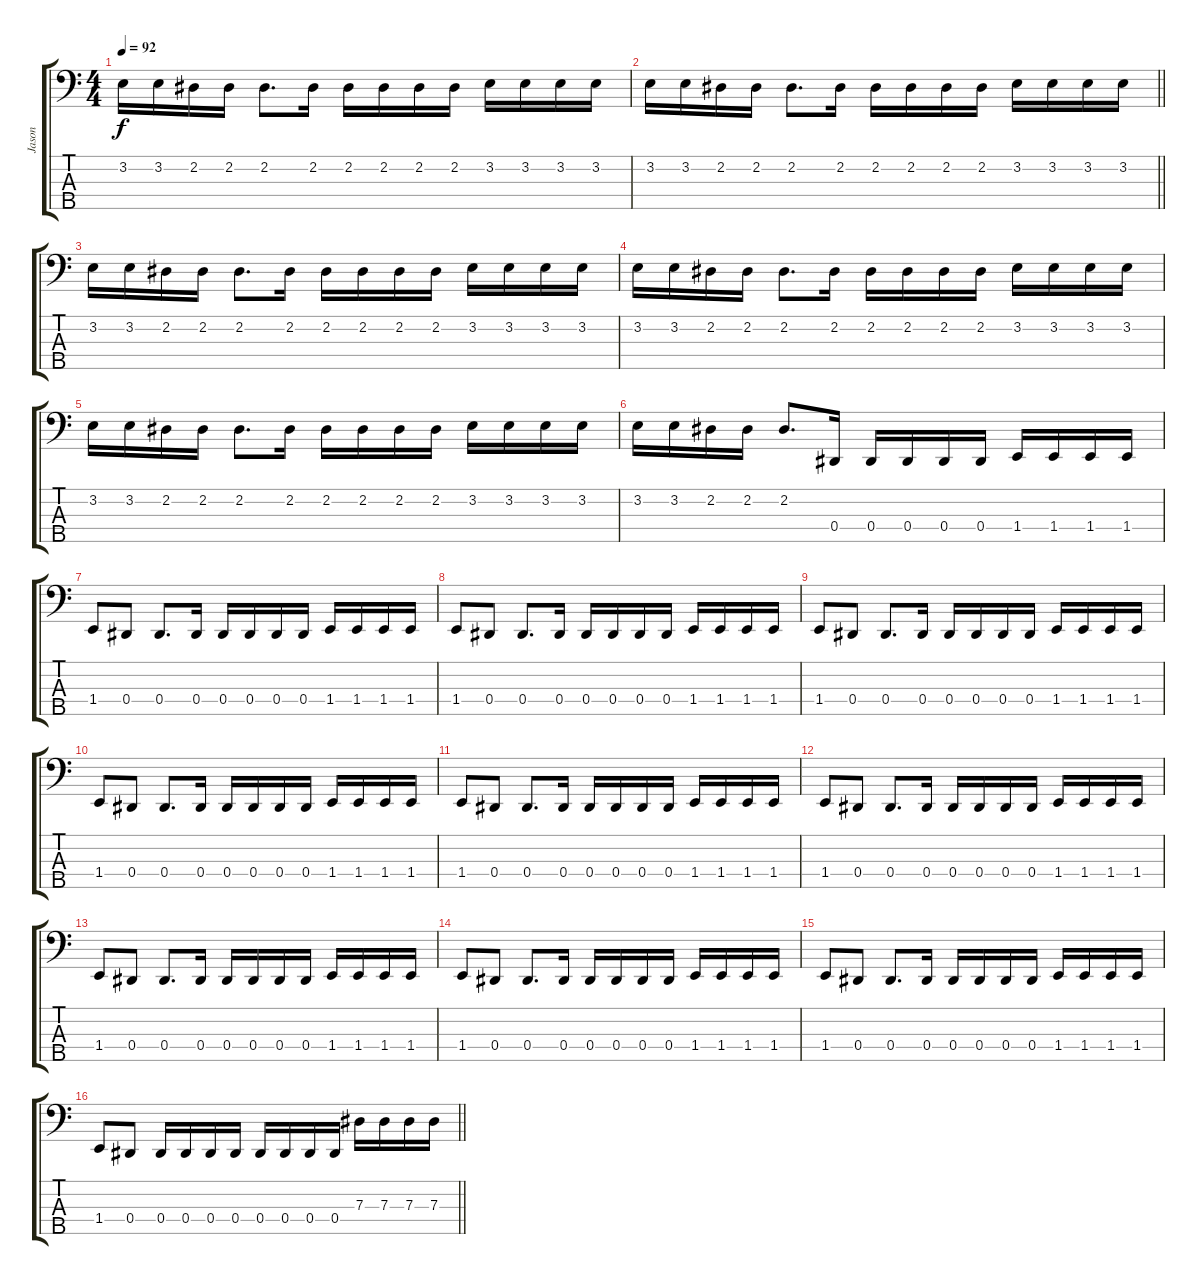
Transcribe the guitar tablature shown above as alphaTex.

\track ("Jason" "Jason") {instrument electricbassfinger}
\staff {score tabs}
\tuning (Gb2 Db2 Ab1 Eb1 Bb0) {hide}
\ts (4 4)
\tempo 92
\clef f4
\ks c
3.2.16{dy f} 3.2.16 2.2.16 2.2.16 2.2.8{d} 2.2.16 2.2.16 2.2.16 2.2.16 2.2.16 3.2.16 3.2.16 3.2.16 3.2.16 |
\barLineRight lightlight
3.2.16 3.2.16 2.2.16 2.2.16 2.2.8{d} 2.2.16 2.2.16 2.2.16 2.2.16 2.2.16 3.2.16 3.2.16 3.2.16 3.2.16 |
\section ("" "")
3.2.16 3.2.16 2.2.16 2.2.16 2.2.8{d} 2.2.16 2.2.16 2.2.16 2.2.16 2.2.16 3.2.16 3.2.16 3.2.16 3.2.16 |
3.2.16 3.2.16 2.2.16 2.2.16 2.2.8{d} 2.2.16 2.2.16 2.2.16 2.2.16 2.2.16 3.2.16 3.2.16 3.2.16 3.2.16 |
3.2.16 3.2.16 2.2.16 2.2.16 2.2.8{d} 2.2.16 2.2.16 2.2.16 2.2.16 2.2.16 3.2.16 3.2.16 3.2.16 3.2.16 |
3.2.16 3.2.16 2.2.16 2.2.16 2.2.8{d} 0.4.16 0.4.16 0.4.16 0.4.16 0.4.16 1.4.16 1.4.16 1.4.16 1.4.16 |
1.4.8 0.4.8 0.4.8{d} 0.4.16 0.4.16 0.4.16 0.4.16 0.4.16 1.4.16 1.4.16 1.4.16 1.4.16 |
1.4.8 0.4.8 0.4.8{d} 0.4.16 0.4.16 0.4.16 0.4.16 0.4.16 1.4.16 1.4.16 1.4.16 1.4.16 |
1.4.8 0.4.8 0.4.8{d} 0.4.16 0.4.16 0.4.16 0.4.16 0.4.16 1.4.16 1.4.16 1.4.16 1.4.16 |
1.4.8 0.4.8 0.4.8{d} 0.4.16 0.4.16 0.4.16 0.4.16 0.4.16 1.4.16 1.4.16 1.4.16 1.4.16 |
1.4.8 0.4.8 0.4.8{d} 0.4.16 0.4.16 0.4.16 0.4.16 0.4.16 1.4.16 1.4.16 1.4.16 1.4.16 |
1.4.8 0.4.8 0.4.8{d} 0.4.16 0.4.16 0.4.16 0.4.16 0.4.16 1.4.16 1.4.16 1.4.16 1.4.16 |
1.4.8 0.4.8 0.4.8{d} 0.4.16 0.4.16 0.4.16 0.4.16 0.4.16 1.4.16 1.4.16 1.4.16 1.4.16 |
1.4.8 0.4.8 0.4.8{d} 0.4.16 0.4.16 0.4.16 0.4.16 0.4.16 1.4.16 1.4.16 1.4.16 1.4.16 |
1.4.8 0.4.8 0.4.8{d} 0.4.16 0.4.16 0.4.16 0.4.16 0.4.16 1.4.16 1.4.16 1.4.16 1.4.16 |
\barLineRight lightlight
1.4.8 0.4.8 0.4.16 0.4.16 0.4.16 0.4.16 0.4.16 0.4.16 0.4.16 0.4.16 7.3.16 7.3.16 7.3.16 7.3.16
